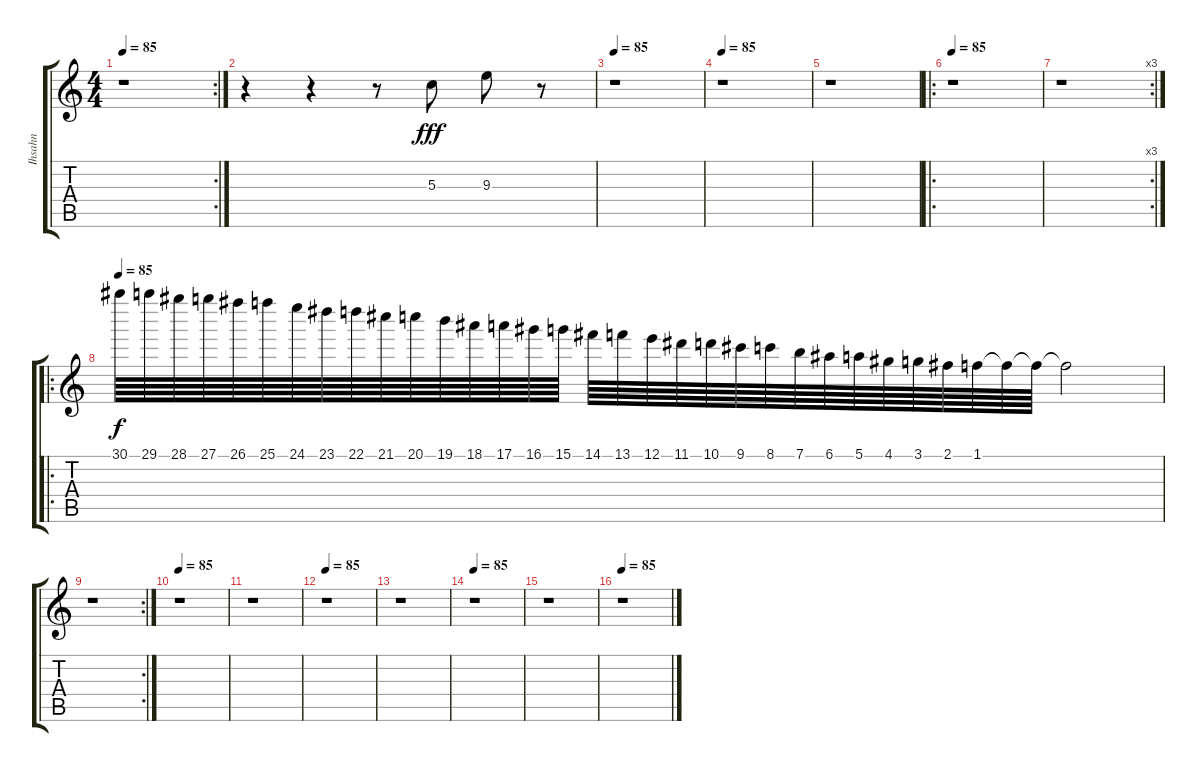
\track ("Ihsahn" "Ihsahn") {instrument guitarharmonics}
\staff {score tabs}
\tuning (E4 B3 G3 D3 A2 E2) {hide}
\rc 2
\ts (4 4)
\tempo 85
\clef g2
\ks c
r.1{dy fff} |
r.4 r.4 r.8 5.3.8 9.3.8 r.8 |
\tempo 85
r.1 |
\tempo 85
r.1 |
r.1 |
\ro
\tempo 85
r.1 |
\rc 3
r.1 |
\ro
\tempo 85
30.1.64{dy f} 29.1.64 28.1.64 27.1.64 26.1.64 25.1.64 24.1.64 23.1.64 22.1.64 21.1.64 20.1.64 19.1.64 18.1.64 17.1.64 16.1.64 15.1.64 14.1.64 13.1.64 12.1.64 11.1.64 10.1.64 9.1.64 8.1.64 7.1.64 6.1.64 5.1.64 4.1.64 3.1.64 2.1.64 1.1.64 1.1{t}.64 1.1{t}.64 1.1{t}.2 |
\rc 2
r.1 |
\tempo 85
r.1 |
r.1 |
\tempo 85
r.1 |
r.1 |
\tempo 85
r.1 |
r.1 |
\tempo 85
r.1
